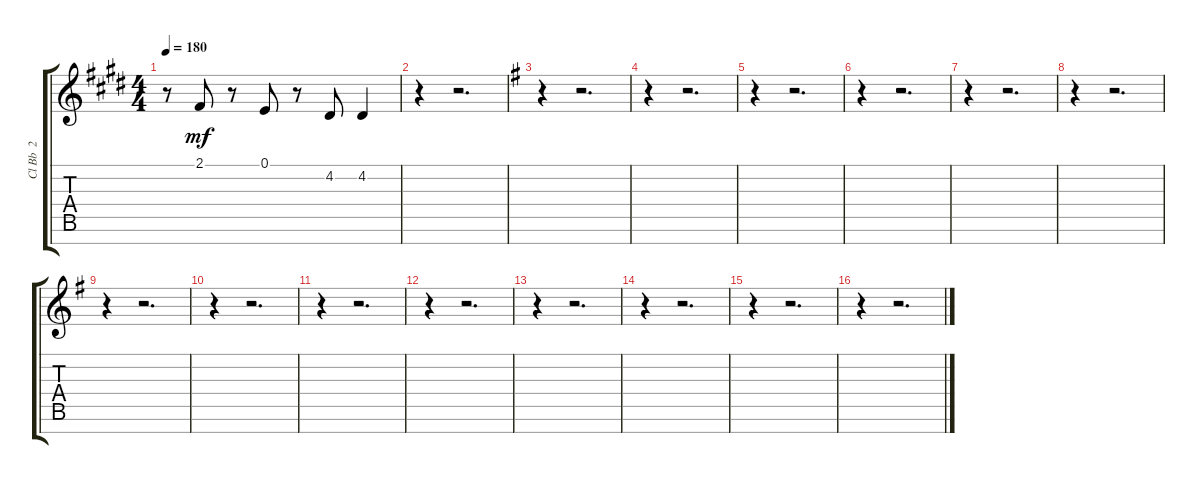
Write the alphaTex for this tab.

\track ("Cl Bb  2" "Cl Bb  2") {instrument clarinet}
\staff {score tabs}
\tuning (E4 B3 G3 D3 A2 E2 B1) {hide}
\ts (4 4)
\tempo 180
\clef g2
\ks e
r.8{dy mf} 2.1.8 r.8 0.1.8 r.8 4.2.8 4.2.4 |
r.4 r.2{d} |
\ks g
r.4 r.2{d} |
r.4 r.2{d} |
r.4 r.2{d} |
r.4 r.2{d} |
r.4 r.2{d} |
r.4 r.2{d} |
r.4 r.2{d} |
r.4 r.2{d} |
r.4 r.2{d} |
r.4 r.2{d} |
r.4 r.2{d} |
r.4 r.2{d} |
r.4 r.2{d} |
r.4 r.2{d}
